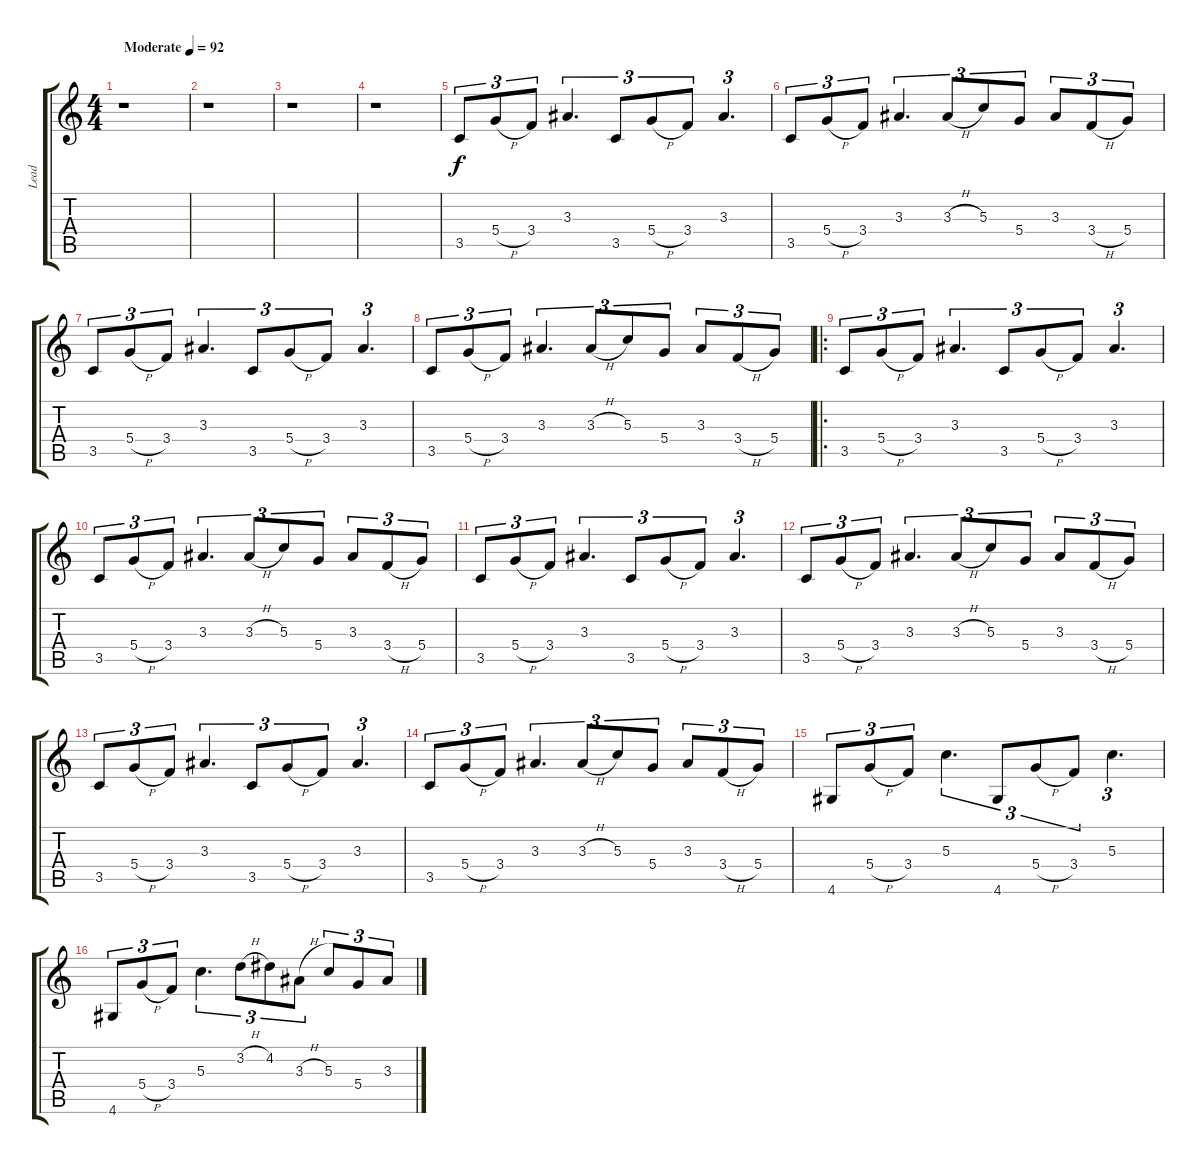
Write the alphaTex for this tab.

\track ("Lead" "Lead") {instrument acousticguitarsteel}
\staff {score tabs}
\tuning (E4 B3 G3 D3 A2 E2) {hide}
\ts (4 4)
\tempo (92 "Moderate")
\clef g2
\ks c
r.1{dy f instrument acousticguitarsteel} |
r.1 |
r.1 |
r.1 |
3.5.8{tu (3 2)} 5.4{h}.8{tu (3 2)} 3.4.8{tu (3 2)} 3.3.4{d tu (3 2)} 3.5.8{tu (3 2)} 5.4{h}.8{tu (3 2)} 3.4.8{tu (3 2)} 3.3.4{d tu (3 2)} |
3.5.8{tu (3 2)} 5.4{h}.8{tu (3 2)} 3.4.8{tu (3 2)} 3.3.4{d tu (3 2)} 3.3{h}.8{tu (3 2)} 5.3.8{tu (3 2)} 5.4.8{tu (3 2)} 3.3.8{tu (3 2)} 3.4{h}.8{tu (3 2)} 5.4.8{tu (3 2)} |
3.5.8{tu (3 2)} 5.4{h}.8{tu (3 2)} 3.4.8{tu (3 2)} 3.3.4{d tu (3 2)} 3.5.8{tu (3 2)} 5.4{h}.8{tu (3 2)} 3.4.8{tu (3 2)} 3.3.4{d tu (3 2)} |
3.5.8{tu (3 2)} 5.4{h}.8{tu (3 2)} 3.4.8{tu (3 2)} 3.3.4{d tu (3 2)} 3.3{h}.8{tu (3 2)} 5.3.8{tu (3 2)} 5.4.8{tu (3 2)} 3.3.8{tu (3 2)} 3.4{h}.8{tu (3 2)} 5.4.8{tu (3 2)} |
\ro
3.5.8{tu (3 2)} 5.4{h}.8{tu (3 2)} 3.4.8{tu (3 2)} 3.3.4{d tu (3 2)} 3.5.8{tu (3 2)} 5.4{h}.8{tu (3 2)} 3.4.8{tu (3 2)} 3.3.4{d tu (3 2)} |
3.5.8{tu (3 2)} 5.4{h}.8{tu (3 2)} 3.4.8{tu (3 2)} 3.3.4{d tu (3 2)} 3.3{h}.8{tu (3 2)} 5.3.8{tu (3 2)} 5.4.8{tu (3 2)} 3.3.8{tu (3 2)} 3.4{h}.8{tu (3 2)} 5.4.8{tu (3 2)} |
3.5.8{tu (3 2)} 5.4{h}.8{tu (3 2)} 3.4.8{tu (3 2)} 3.3.4{d tu (3 2)} 3.5.8{tu (3 2)} 5.4{h}.8{tu (3 2)} 3.4.8{tu (3 2)} 3.3.4{d tu (3 2)} |
3.5.8{tu (3 2)} 5.4{h}.8{tu (3 2)} 3.4.8{tu (3 2)} 3.3.4{d tu (3 2)} 3.3{h}.8{tu (3 2)} 5.3.8{tu (3 2)} 5.4.8{tu (3 2)} 3.3.8{tu (3 2)} 3.4{h}.8{tu (3 2)} 5.4.8{tu (3 2)} |
3.5.8{tu (3 2)} 5.4{h}.8{tu (3 2)} 3.4.8{tu (3 2)} 3.3.4{d tu (3 2)} 3.5.8{tu (3 2)} 5.4{h}.8{tu (3 2)} 3.4.8{tu (3 2)} 3.3.4{d tu (3 2)} |
3.5.8{tu (3 2)} 5.4{h}.8{tu (3 2)} 3.4.8{tu (3 2)} 3.3.4{d tu (3 2)} 3.3{h}.8{tu (3 2)} 5.3.8{tu (3 2)} 5.4.8{tu (3 2)} 3.3.8{tu (3 2)} 3.4{h}.8{tu (3 2)} 5.4.8{tu (3 2)} |
4.6.8{tu (3 2)} 5.4{h}.8{tu (3 2)} 3.4.8{tu (3 2)} 5.3.4{d tu (3 2)} 4.6.8{tu (3 2)} 5.4{h}.8{tu (3 2)} 3.4.8{tu (3 2)} 5.3.4{d tu (3 2)} |
4.6.8{tu (3 2)} 5.4{h}.8{tu (3 2)} 3.4.8{tu (3 2)} 5.3.4{d tu (3 2)} 3.2{h}.8{tu (3 2)} 4.2.8{tu (3 2)} 3.3{h}.8{tu (3 2)} 5.3.8{tu (3 2)} 5.4.8{tu (3 2)} 3.3.8{tu (3 2)}
